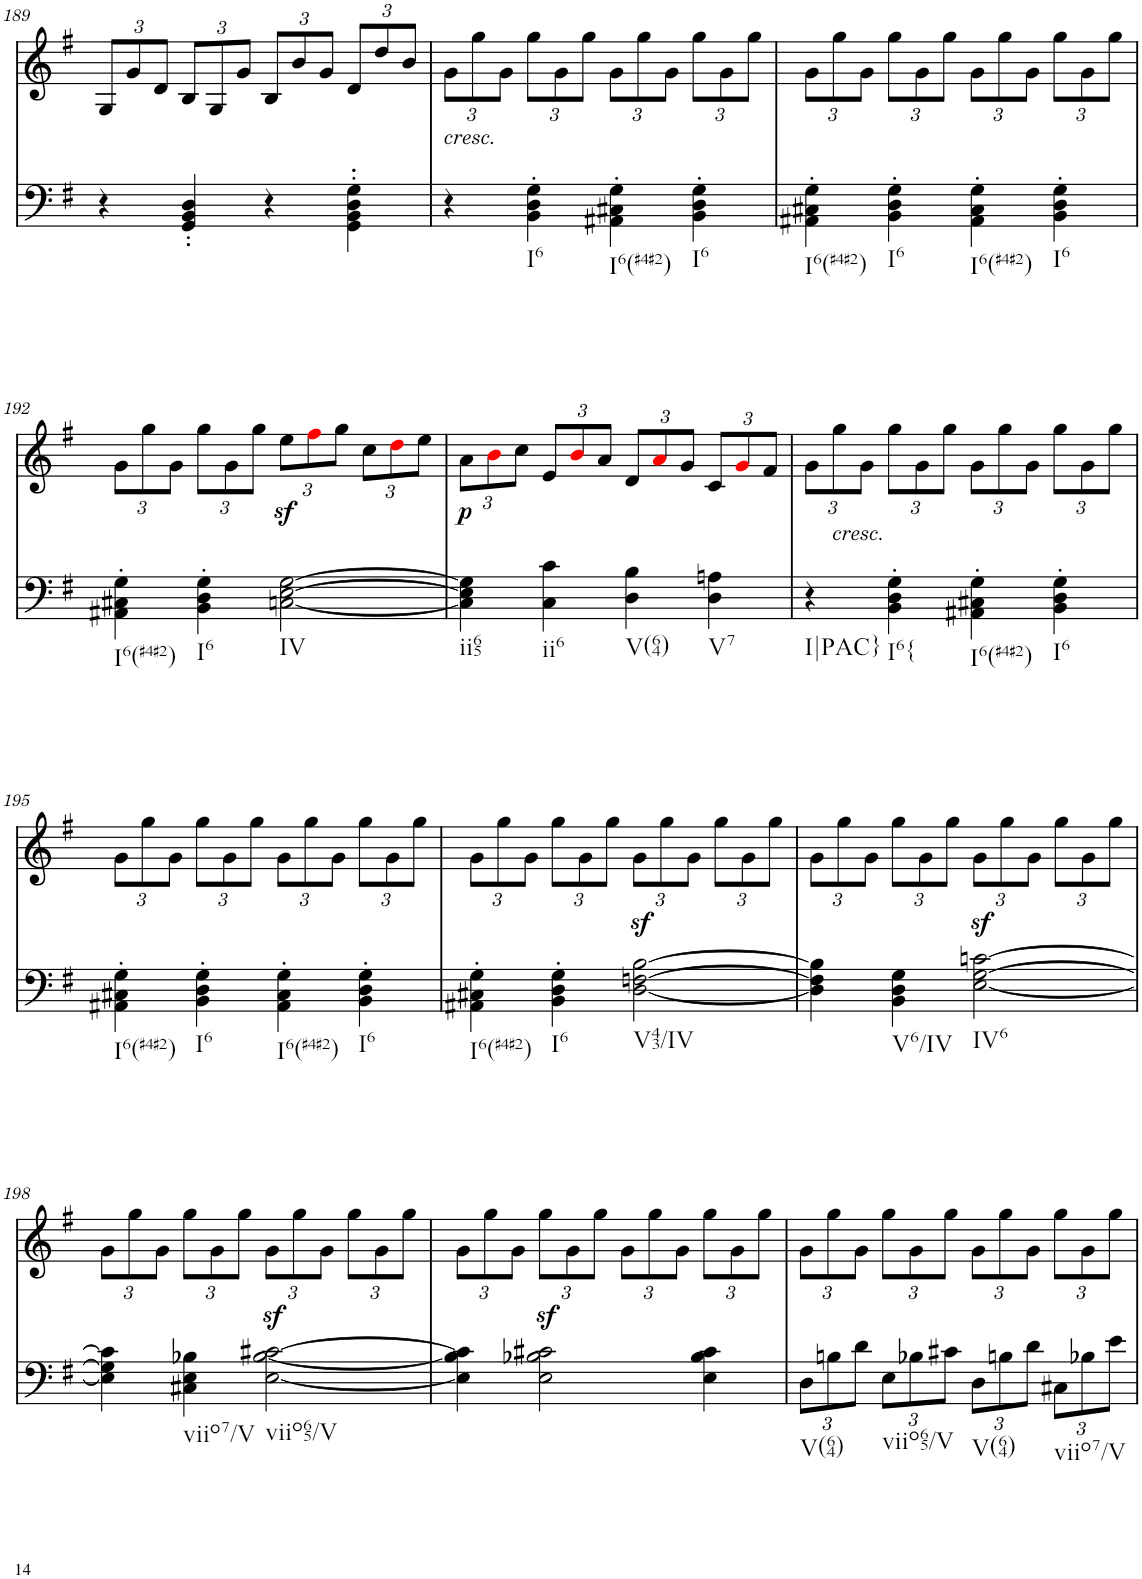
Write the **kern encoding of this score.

**kern	**kern	**text	**dynam
*part2	*part1	*part1	*part1
*staff2	*staff1	*staff1	*staff1
*I"piano	*I"piano	*	*
*I'Pno	*I'Pno	*	*
!!LO:PB:g=z
*clefF4	*clefF4	*	*
*k[f#]	*k[f#]	*	*
*G:	*G:	*	*
*M2/2	*M2/2	*	*
*met(c|)	*met(c|)	*	*
*	*Xbrackettup	*	*
=189	=189	=189	=189
4r	12G/L	.	.
.	12g/	.	.
.	12d/J	.	.
4GG/' 4BB/' 4D/'	12B/L	.	.
.	12G/	.	.
.	12g/J	.	.
4r	12B/L	.	.
.	12b/	.	.
.	12g/J	.	.
4GG\' 4BB\' 4D\' 4G\'	12d/L	.	.
.	12dd/	.	.
.	12b/J	.	.
=190	=190	=190	=190
!	!LO:TX:b:i:t=cresc.	!	!
!	!	!LO:LY:b	!
4r	12g\L	f	.
.	12gg\	.	.
.	12g\J	.	.
!LO:TX:b:t=I6	!	!	!
4BB\' 4D\' 4G\'	12gg\L	.	.
.	12g\	.	.
.	12gg\J	.	.
!LO:TX:b:t=I6(#4#2)	!	!	!
4AA#X\' 4C#X\' 4G\'	12g\L	.	.
.	12gg\	.	.
.	12g\J	.	.
!LO:TX:b:t=I6	!	!	!
4BB\' 4D\' 4G\'	12gg\L	.	.
.	12g\	.	.
.	12gg\J	.	.
=191	=191	=191	=191
!LO:TX:b:t=I6(#4#2)	!	!	!
4AA#X\' 4C#X\' 4G\'	12g\L	.	.
.	12gg\	.	.
.	12g\J	.	.
!LO:TX:b:t=I6	!	!	!
4BB\' 4D\' 4G\'	12gg\L	.	.
.	12g\	.	.
.	12gg\J	.	.
!LO:TX:b:t=I6(#4#2)	!	!	!
4AA#\' 4C#\' 4G\'	12g\L	.	.
.	12gg\	.	.
.	12g\J	.	.
!LO:TX:b:t=I6	!	!	!
4BB\' 4D\' 4G\'	12gg\L	.	.
.	12g\	.	.
.	12gg\J	.	.
!!LO:LB:g=z
=192	=192	=192	=192
!LO:TX:b:t=I6(#4#2)	!	!	!
4AA#X\' 4C#X\' 4G\'	12g\L	.	.
.	12gg\	.	.
.	12g\J	.	.
!LO:TX:b:t=I6	!	!	!
4BB\' 4D\' 4G\'	12gg\L	.	.
.	12g\	.	.
.	12gg\J	.	.
!LO:TX:b:t=IV	!	!	!
!	!	!LO:LY:b	!
[2Cn\ [2E\ [2G\	12eez<\L	sf	.
.	12ff#i\	.	.
.	12gg\J	.	.
.	12cc\L	.	.
.	12ddi\	.	.
.	12ee\J	.	.
=193	=193	=193	=193
!LO:TX:b:t=ii65	!	!	!
!	!	!LO:LY:b	!LO:DY:b
4C\] 4E\] 4G\]	12a\L	p	p
.	12bi\	.	.
.	12cc\J	.	.
!LO:TX:b:t=ii6	!	!	!
4C\ 4c\	12e/L	.	.
.	12bi/	.	.
.	12a/J	.	.
!LO:TX:b:t=V(64)	!	!	!
4D\ 4B\	12d/L	.	.
.	12ai/	.	.
.	12g/J	.	.
!LO:TX:b:t=V7	!	!	!
4D\ 4An\	12c/L	.	.
.	12gi/	.	.
.	12f#/J	.	.
=194	=194	=194	=194
!LO:TX:b:t=I|PAC}	!	!	!
!	!	!LO:LY:b	!
4r	12g\L	<	.
!	!LO:TX:b:i:t=cresc.	!	!
.	12gg\	.	.
.	12g\J	.	.
!LO:TX:b:t=I6{	!	!	!
4BB\' 4D\' 4G\'	12gg\L	.	.
.	12g\	.	.
.	12gg\J	.	.
!LO:TX:b:t=I6(#4#2)	!	!	!
4AA#X\' 4C#X\' 4G\'	12g\L	.	.
.	12gg\	.	.
.	12g\J	.	.
!LO:TX:b:t=I6	!	!	!
4BB\' 4D\' 4G\'	12gg\L	.	.
.	12g\	.	.
.	12gg\J	.	.
!!LO:LB:g=z
=195	=195	=195	=195
!LO:TX:b:t=I6(#4#2)	!	!	!
!	!	!LO:LY:b	!
4AA#X\' 4C#X\' 4G\'	12g\L	f	.
.	12gg\	.	.
.	12g\J	.	.
!LO:TX:b:t=I6	!	!	!
4BB\' 4D\' 4G\'	12gg\L	.	.
.	12g\	.	.
.	12gg\J	.	.
!LO:TX:b:t=I6(#4#2)	!	!	!
4AA#\' 4C#\' 4G\'	12g\L	.	.
.	12gg\	.	.
.	12g\J	.	.
!LO:TX:b:t=I6	!	!	!
4BB\' 4D\' 4G\'	12gg\L	.	.
.	12g\	.	.
.	12gg\J	.	.
=196	=196	=196	=196
!LO:TX:b:t=I6(#4#2)	!	!	!
4AA#X\' 4C#X\' 4G\'	12g\L	.	.
.	12gg\	.	.
.	12g\J	.	.
!LO:TX:b:t=I6	!	!	!
4BB\' 4D\' 4G\'	12gg\L	.	.
.	12g\	.	.
.	12gg\J	.	.
!LO:TX:b:t=V43/IV	!	!	!
[2D\ [2Fn\ [2B\	12gz<\L	.	.
.	12gg\	.	.
.	12g\J	.	.
.	12gg\L	.	.
.	12g\	.	.
.	12gg\J	.	.
=197	=197	=197	=197
4D\] 4F\] 4B\]	12g\L	.	.
.	12gg\	.	.
.	12g\J	.	.
!LO:TX:b:t=V6/IV	!	!	!
4BB\ 4D\ 4G\	12gg\L	.	.
.	12g\	.	.
.	12gg\J	.	.
!LO:TX:b:t=IV6	!	!	!
[2E\ [2G\ [2cn\	12gz<\L	.	.
.	12gg\	.	.
.	12g\J	.	.
.	12gg\L	.	.
.	12g\	.	.
.	12gg\J	.	.
!!LO:LB:g=z
=198	=198	=198	=198
4E\] 4G\] 4c\]	12g\L	.	.
.	12gg\	.	.
.	12g\J	.	.
!LO:TX:b:t=viio7/V	!	!	!
4C#X\ 4E\ 4B-X\	12gg\L	.	.
.	12g\	.	.
.	12gg\J	.	.
!LO:TX:b:t=viio65/V	!	!	!
[2E\ [2B-\ [2c#X\	12gz<\L	.	.
.	12gg\	.	.
.	12g\J	.	.
.	12gg\L	.	.
.	12g\	.	.
.	12gg\J	.	.
=199	=199	=199	=199
4E\] 4B-\] 4c#\]	12g\L	.	.
.	12gg\	.	.
.	12g\J	.	.
2E\ 2B-X\ 2c#X\	12ggz<\L	.	.
.	12g\	.	.
.	12gg\J	.	.
.	12g\L	.	.
.	12gg\	.	.
.	12g\J	.	.
4E\ 4B-\ 4c#\	12gg\L	.	.
.	12g\	.	.
.	12gg\J	.	.
=200	=200	=200	=200
*Xbrackettup	*	*	*
!LO:TX:b:t=V(64)	!	!	!
12D\L	12g\L	.	.
12Bn\	12gg\	.	.
12d\J	12g\J	.	.
!LO:TX:b:t=viio65/V	!	!	!
12E\L	12gg\L	.	.
12B-X\	12g\	.	.
12c#X\J	12gg\J	.	.
!LO:TX:b:t=V(64)	!	!	!
12D\L	12g\L	.	.
12Bn\	12gg\	.	.
12d\J	12g\J	.	.
!LO:TX:b:t=viio7/V	!	!	!
12C#X\L	12gg\L	.	.
12B-X\	12g\	.	.
12e\J	12gg\J	.	.
=	=	=	=
*-	*-	*-	*-
